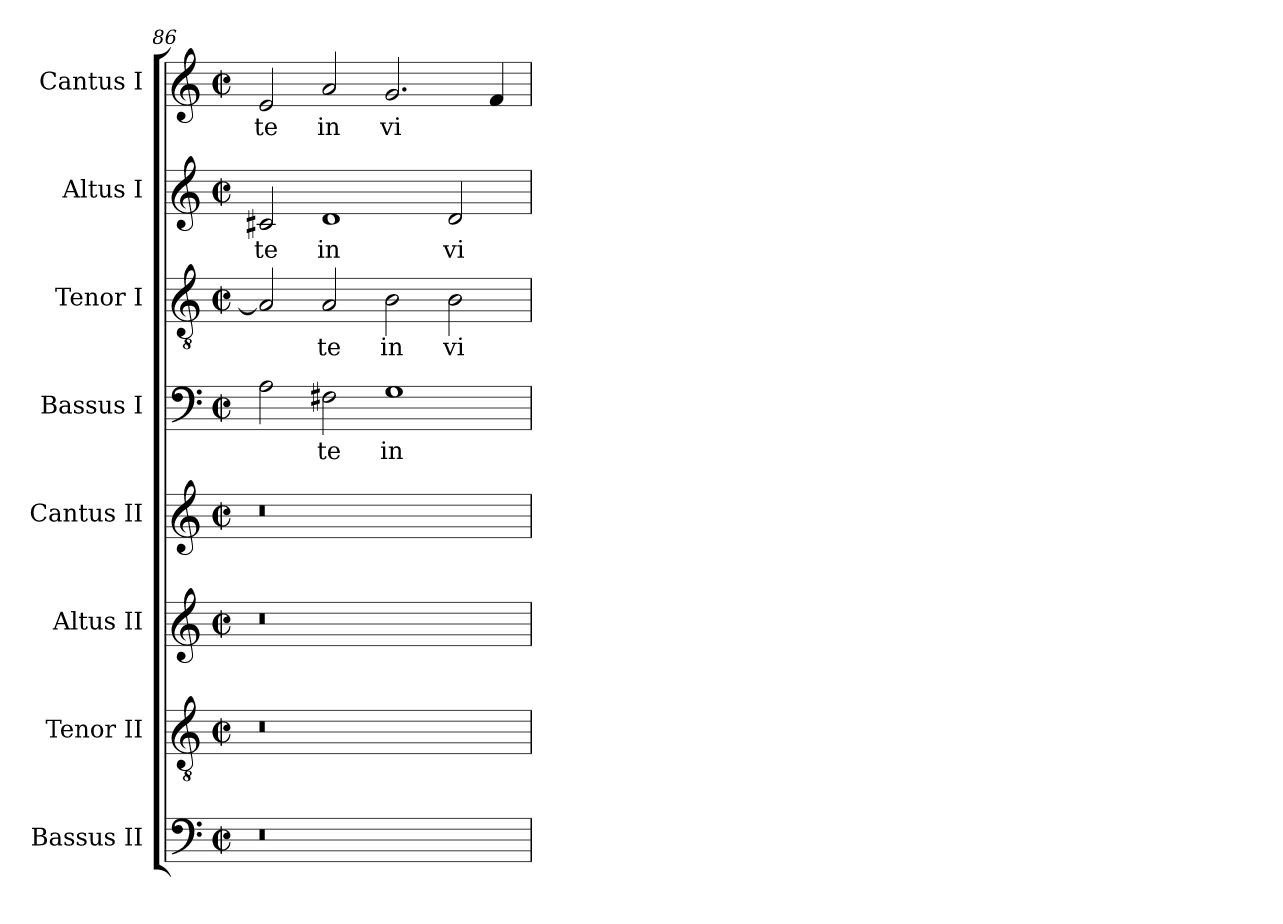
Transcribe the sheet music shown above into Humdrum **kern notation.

**kern	**kern	**kern	**kern	**kern	**text	**kern	**text	**kern	**text	**kern	**text
*part8	*part7	*part6	*part5	*part4	*part4	*part3	*part3	*part2	*part2	*part1	*part1
*staff8	*staff7	*staff6	*staff5	*staff4	*staff4	*staff3	*staff3	*staff2	*staff2	*staff1	*staff1
*I"Bassus II	*I"Tenor II	*I"Altus II	*I"Cantus II	*I"Bassus I	*	*I"Tenor I	*	*I"Altus I	*	*I"Cantus I	*
*clefF4	*clefGv2	*clefG2	*clefG2	*clefF4	*	*clefGv2	*	*clefG2	*	*clefG2	*
*M2/2	*M2/2	*M2/2	*M2/2	*M2/2	*	*M2/2	*	*M2/2	*	*M2/2	*
*met(c|)	*met(c|)	*met(c|)	*met(c|)	*met(c|)	*	*met(c|)	*	*met(c|)	*	*met(c|)	*
=86	=86	=86	=86	=86	=86	=86	=86	=86	=86	=86	=86
!	!	!	!	!	!	!	!	!	!LO:LY:b:cj	!	!LO:LY:b:cj
0r	0r	0r	0r	2A\	.	2A/]	.	2c#X/	te	2e/	te
!	!	!	!	!	!LO:LY:b:cj	!	!LO:LY:b:cj	!	!LO:LY:b:cj	!	!LO:LY:b:cj
.	.	.	.	2F#X\	te	2A/	te	1d	in	2a/	in
!	!	!	!	!	!LO:LY:b:cj	!	!LO:LY:b:cj	!	!	!	!LO:LY:b:cj
.	.	.	.	1G	in	2B\	in	.	.	2.g/	vi
!	!	!	!	!	!	!	!LO:LY:b:cj	!	!LO:LY:b:cj	!	!
.	.	.	.	.	.	2B\	vi	2d/	vi	.	.
.	.	.	.	.	.	.	.	.	.	4f/	.
=	=	=	=	=	=	=	=	=	=	=	=
*-	*-	*-	*-	*-	*-	*-	*-	*-	*-	*-	*-
